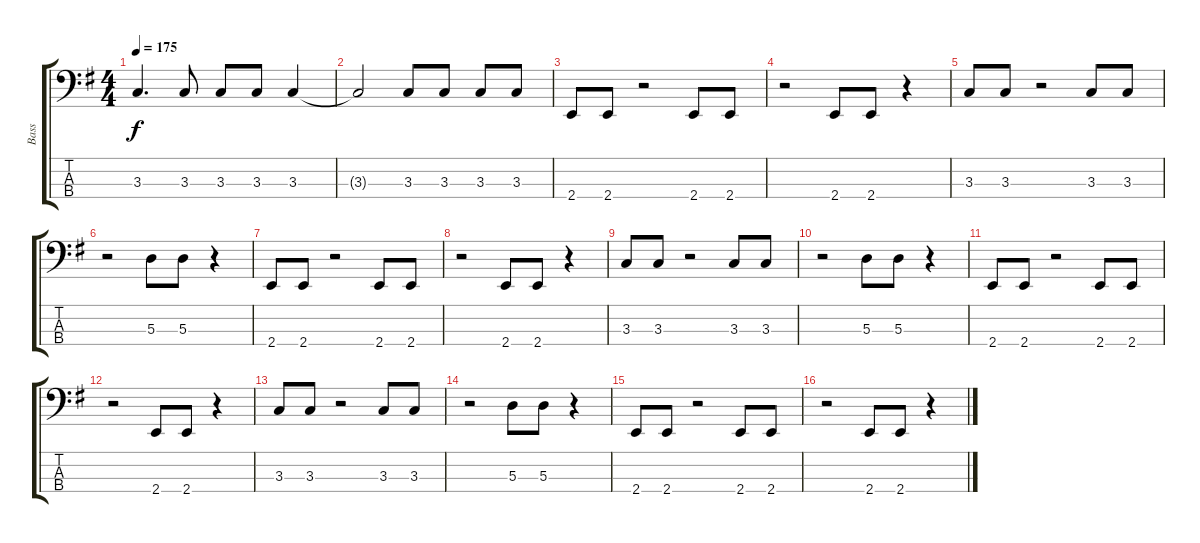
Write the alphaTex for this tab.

\track ("Bass" "Bass") {instrument electricbasspick}
\staff {score tabs}
\tuning (G2 D2 A1 D1) {hide}
\ts (4 4)
\tempo 175
\clef f4
\ks g
3.3.4{d dy f} 3.3.8 3.3.8 3.3.8 3.3.4 |
3.3{t}.2 3.3.8 3.3.8 3.3.8 3.3.8 |
2.4.8 2.4.8 r.2 2.4.8 2.4.8 |
r.2 2.4.8 2.4.8 r.4 |
3.3.8 3.3.8 r.2 3.3.8 3.3.8 |
r.2 5.3.8 5.3.8 r.4 |
2.4.8 2.4.8 r.2 2.4.8 2.4.8 |
r.2 2.4.8 2.4.8 r.4 |
3.3.8 3.3.8 r.2 3.3.8 3.3.8 |
r.2 5.3.8 5.3.8 r.4 |
2.4.8 2.4.8 r.2 2.4.8 2.4.8 |
r.2 2.4.8 2.4.8 r.4 |
3.3.8 3.3.8 r.2 3.3.8 3.3.8 |
r.2 5.3.8 5.3.8 r.4 |
2.4.8 2.4.8 r.2 2.4.8 2.4.8 |
r.2 2.4.8 2.4.8 r.4
